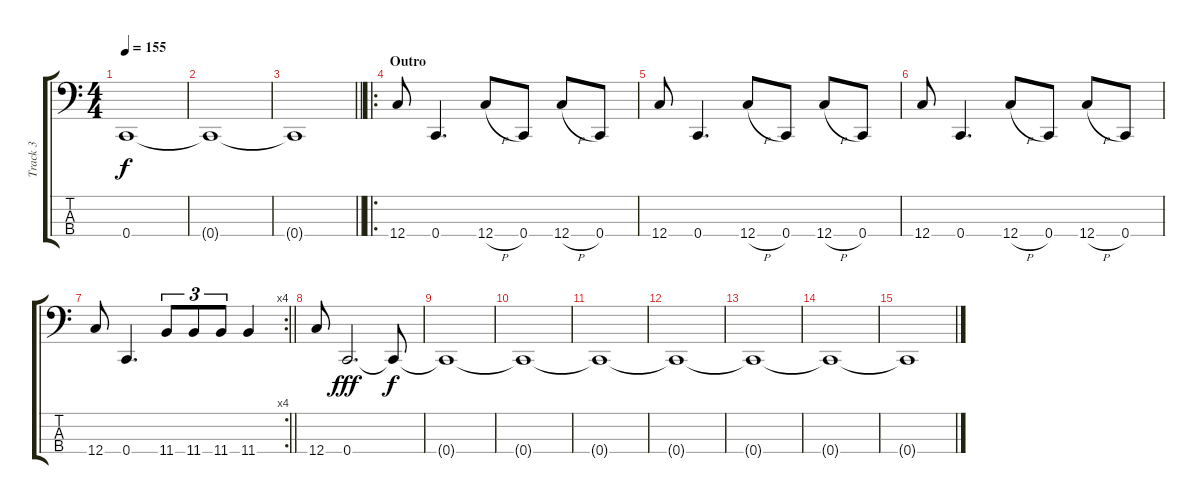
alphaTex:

\track ("Track 3" "Track 3") {instrument electricbassfinger}
\staff {score tabs}
\tuning (F2 C2 G1 C1) {hide}
\ts (4 4)
\tempo 155
\clef f4
\ks c
0.4{t}.1{dy f} |
0.4{t}.1 |
\barLineRight lightlight
0.4{t}.1 |
\ro
\section ("" "Outro")
12.4.8 0.4.4{d} 12.4{h}.8 0.4.8 12.4{h}.8 0.4.8 |
12.4.8 0.4.4{d} 12.4{h}.8 0.4.8 12.4{h}.8 0.4.8 |
12.4.8 0.4.4{d} 12.4{h}.8 0.4.8 12.4{h}.8 0.4.8 |
\rc 4
\barLineRight lightlight
12.4.8 0.4.4{d} 11.4.8{tu (3 2)} 11.4.8{tu (3 2)} 11.4.8{tu (3 2)} 11.4.4 |
12.4.8 0.4.2{d dy fff} 0.4{t}.8{dy f} |
0.4{t}.1 |
0.4{t}.1 |
0.4{t}.1 |
0.4{t}.1 |
0.4{t}.1 |
0.4{t}.1 |
0.4{t}.1
